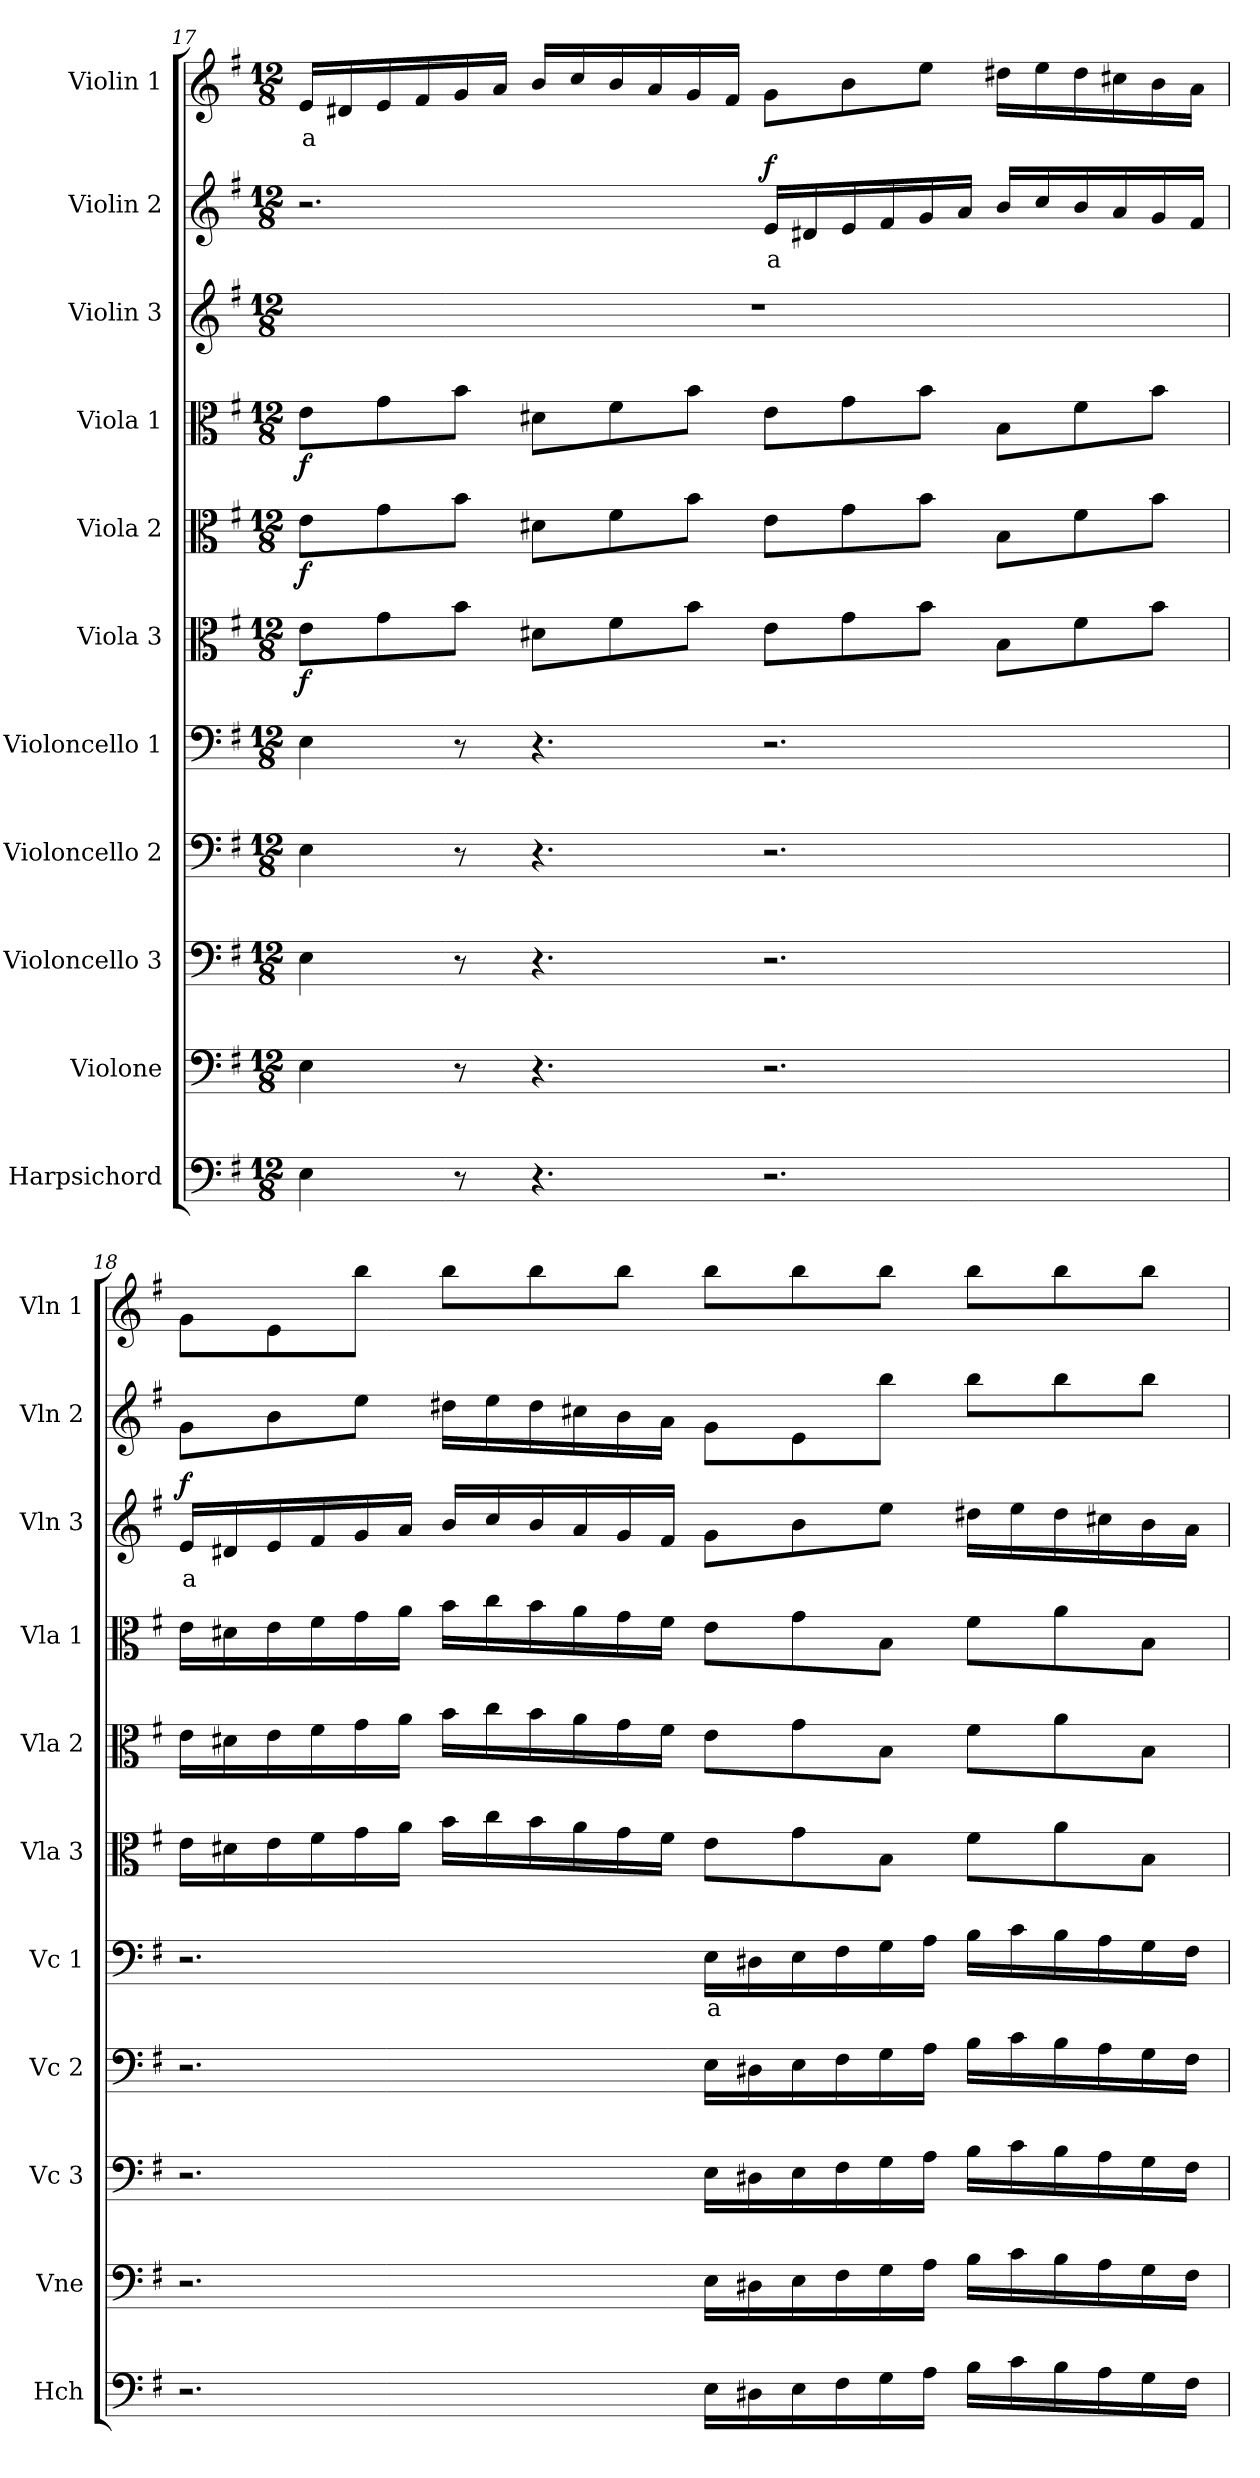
**kern	**kern	**kern	**kern	**kern	**text	**kern	**dynam	**kern	**dynam	**kern	**dynam	**kern	**text	**dynam	**kern	**text	**dynam	**kern	**text
*part11	*part10	*part9	*part8	*part7	*part7	*part6	*part6	*part5	*part5	*part4	*part4	*part3	*part3	*part3	*part2	*part2	*part2	*part1	*part1
*staff11	*staff10	*staff9	*staff8	*staff7	*staff7	*staff6	*staff6	*staff5	*staff5	*staff4	*staff4	*staff3	*staff3	*staff3	*staff2	*staff2	*staff2	*staff1	*staff1
*I"Harpsichord	*I"Violone	*I"Violoncello 3	*I"Violoncello 2	*I"Violoncello 1	*	*I"Viola 3	*	*I"Viola 2	*	*I"Viola 1	*	*I"Violin 3	*	*	*I"Violin 2	*	*	*I"Violin 1	*
*I'Hch	*I'Vne	*I'Vc 3	*I'Vc 2	*I'Vc 1	*	*I'Vla 3	*	*I'Vla 2	*	*I'Vla 1	*	*I'Vln 3	*	*	*I'Vln 2	*	*	*I'Vln 1	*
!!LO:PB:g=z
*clefF4	*clefF4	*clefF4	*clefF4	*clefF4	*	*clefC3	*	*clefC3	*	*clefC3	*	*clefG2	*	*	*clefG2	*	*	*clefG2	*
*	*ITrd7c12	*	*	*	*	*	*	*	*	*	*	*	*	*	*	*	*	*	*
*k[f#]	*k[f#]	*k[f#]	*k[f#]	*k[f#]	*	*k[f#]	*	*k[f#]	*	*k[f#]	*	*k[f#]	*	*	*k[f#]	*	*	*k[f#]	*
*M12/8	*M12/8	*M12/8	*M12/8	*M12/8	*	*M12/8	*	*M12/8	*	*M12/8	*	*M12/8	*	*	*M12/8	*	*	*M12/8	*
=17	=17	=17	=17	=17	=17	=17	=17	=17	=17	=17	=17	=17	=17	=17	=17	=17	=17	=17	=17
!	!	!	!	!	!	!	!LO:DY:b	!	!LO:DY:b	!	!LO:DY:b	!	!	!	!	!	!	!	!LO:LY:b:color=#FF0000
4E\	4EE\	4E\	4E\	4E\	.	8e\L	f	8e\L	f	8e\L	f	1.r	.	.	2.r	.	.	16e/LL	a
.	.	.	.	.	.	.	.	.	.	.	.	.	.	.	.	.	.	16d#X/	.
.	.	.	.	.	.	8g\	.	8g\	.	8g\	.	.	.	.	.	.	.	16e/	.
.	.	.	.	.	.	.	.	.	.	.	.	.	.	.	.	.	.	16f#/	.
8r	8r	8r	8r	8r	.	8b\J	.	8b\J	.	8b\J	.	.	.	.	.	.	.	16g/	.
.	.	.	.	.	.	.	.	.	.	.	.	.	.	.	.	.	.	16a/JJ	.
4.r	4.r	4.r	4.r	4.r	.	8d#X\L	.	8d#X\L	.	8d#X\L	.	.	.	.	.	.	.	16b/LL	.
.	.	.	.	.	.	.	.	.	.	.	.	.	.	.	.	.	.	16cc/	.
.	.	.	.	.	.	8f#\	.	8f#\	.	8f#\	.	.	.	.	.	.	.	16b/	.
.	.	.	.	.	.	.	.	.	.	.	.	.	.	.	.	.	.	16a/	.
.	.	.	.	.	.	8b\J	.	8b\J	.	8b\J	.	.	.	.	.	.	.	16g/	.
.	.	.	.	.	.	.	.	.	.	.	.	.	.	.	.	.	.	16f#/JJ	.
!	!	!	!	!	!	!	!	!	!	!	!	!	!	!	!	!LO:LY:b:color=#FF0000	!LO:DY:b	!	!
2.r	2.r	2.r	2.r	2.r	.	8e\L	.	8e\L	.	8e\L	.	.	.	.	16e/LL	a	f	8g\L	.
.	.	.	.	.	.	.	.	.	.	.	.	.	.	.	16d#X/	.	.	.	.
.	.	.	.	.	.	8g\	.	8g\	.	8g\	.	.	.	.	16e/	.	.	8b\	.
.	.	.	.	.	.	.	.	.	.	.	.	.	.	.	16f#/	.	.	.	.
.	.	.	.	.	.	8b\J	.	8b\J	.	8b\J	.	.	.	.	16g/	.	.	8ee\J	.
.	.	.	.	.	.	.	.	.	.	.	.	.	.	.	16a/JJ	.	.	.	.
.	.	.	.	.	.	8B\L	.	8B\L	.	8B\L	.	.	.	.	16b/LL	.	.	16dd#X\LL	.
.	.	.	.	.	.	.	.	.	.	.	.	.	.	.	16cc/	.	.	16ee\	.
.	.	.	.	.	.	8f#\	.	8f#\	.	8f#\	.	.	.	.	16b/	.	.	16dd#\	.
.	.	.	.	.	.	.	.	.	.	.	.	.	.	.	16a/	.	.	16cc#X\	.
.	.	.	.	.	.	8b\J	.	8b\J	.	8b\J	.	.	.	.	16g/	.	.	16b\	.
.	.	.	.	.	.	.	.	.	.	.	.	.	.	.	16f#/JJ	.	.	16a\JJ	.
=18	=18	=18	=18	=18	=18	=18	=18	=18	=18	=18	=18	=18	=18	=18	=18	=18	=18	=18	=18
!	!	!	!	!	!	!	!	!	!	!	!	!	!LO:LY:b:color=#FF0000	!LO:DY:b	!	!	!	!	!
2.r	2.r	2.r	2.r	2.r	.	16e\LL	.	16e\LL	.	16e\LL	.	16e/LL	a	f	8g\L	.	.	8g\L	.
.	.	.	.	.	.	16d#X\	.	16d#X\	.	16d#X\	.	16d#X/	.	.	.	.	.	.	.
.	.	.	.	.	.	16e\	.	16e\	.	16e\	.	16e/	.	.	8b\	.	.	8e\	.
.	.	.	.	.	.	16f#\	.	16f#\	.	16f#\	.	16f#/	.	.	.	.	.	.	.
.	.	.	.	.	.	16g\	.	16g\	.	16g\	.	16g/	.	.	8ee\J	.	.	8bb\J	.
.	.	.	.	.	.	16a\JJ	.	16a\JJ	.	16a\JJ	.	16a/JJ	.	.	.	.	.	.	.
.	.	.	.	.	.	16b\LL	.	16b\LL	.	16b\LL	.	16b/LL	.	.	16dd#X\LL	.	.	8bb\L	.
.	.	.	.	.	.	16cc\	.	16cc\	.	16cc\	.	16cc/	.	.	16ee\	.	.	.	.
.	.	.	.	.	.	16b\	.	16b\	.	16b\	.	16b/	.	.	16dd#\	.	.	8bb\	.
.	.	.	.	.	.	16a\	.	16a\	.	16a\	.	16a/	.	.	16cc#X\	.	.	.	.
.	.	.	.	.	.	16g\	.	16g\	.	16g\	.	16g/	.	.	16b\	.	.	8bb\J	.
.	.	.	.	.	.	16f#\JJ	.	16f#\JJ	.	16f#\JJ	.	16f#/JJ	.	.	16a\JJ	.	.	.	.
!	!	!	!	!	!LO:LY:b:color=#FF0000	!	!	!	!	!	!	!	!	!	!	!	!	!	!
16E\LL	16EE\LL	16E\LL	16E\LL	16E\LL	a	8e\L	.	8e\L	.	8e\L	.	8g\L	.	.	8g\L	.	.	8bb\L	.
16D#X\	16DD#X\	16D#X\	16D#X\	16D#X\	.	.	.	.	.	.	.	.	.	.	.	.	.	.	.
16E\	16EE\	16E\	16E\	16E\	.	8g\	.	8g\	.	8g\	.	8b\	.	.	8e\	.	.	8bb\	.
16F#\	16FF#\	16F#\	16F#\	16F#\	.	.	.	.	.	.	.	.	.	.	.	.	.	.	.
16G\	16GG\	16G\	16G\	16G\	.	8B\J	.	8B\J	.	8B\J	.	8ee\J	.	.	8bb\J	.	.	8bb\J	.
16A\JJ	16AA\JJ	16A\JJ	16A\JJ	16A\JJ	.	.	.	.	.	.	.	.	.	.	.	.	.	.	.
16B\LL	16BB\LL	16B\LL	16B\LL	16B\LL	.	8f#\L	.	8f#\L	.	8f#\L	.	16dd#X\LL	.	.	8bb\L	.	.	8bb\L	.
16c\	16C\	16c\	16c\	16c\	.	.	.	.	.	.	.	16ee\	.	.	.	.	.	.	.
16B\	16BB\	16B\	16B\	16B\	.	8a\	.	8a\	.	8a\	.	16dd#\	.	.	8bb\	.	.	8bb\	.
16A\	16AA\	16A\	16A\	16A\	.	.	.	.	.	.	.	16cc#X\	.	.	.	.	.	.	.
16G\	16GG\	16G\	16G\	16G\	.	8B\J	.	8B\J	.	8B\J	.	16b\	.	.	8bb\J	.	.	8bb\J	.
16F#\JJ	16FF#\JJ	16F#\JJ	16F#\JJ	16F#\JJ	.	.	.	.	.	.	.	16a\JJ	.	.	.	.	.	.	.
=	=	=	=	=	=	=	=	=	=	=	=	=	=	=	=	=	=	=	=
*-	*-	*-	*-	*-	*-	*-	*-	*-	*-	*-	*-	*-	*-	*-	*-	*-	*-	*-	*-
